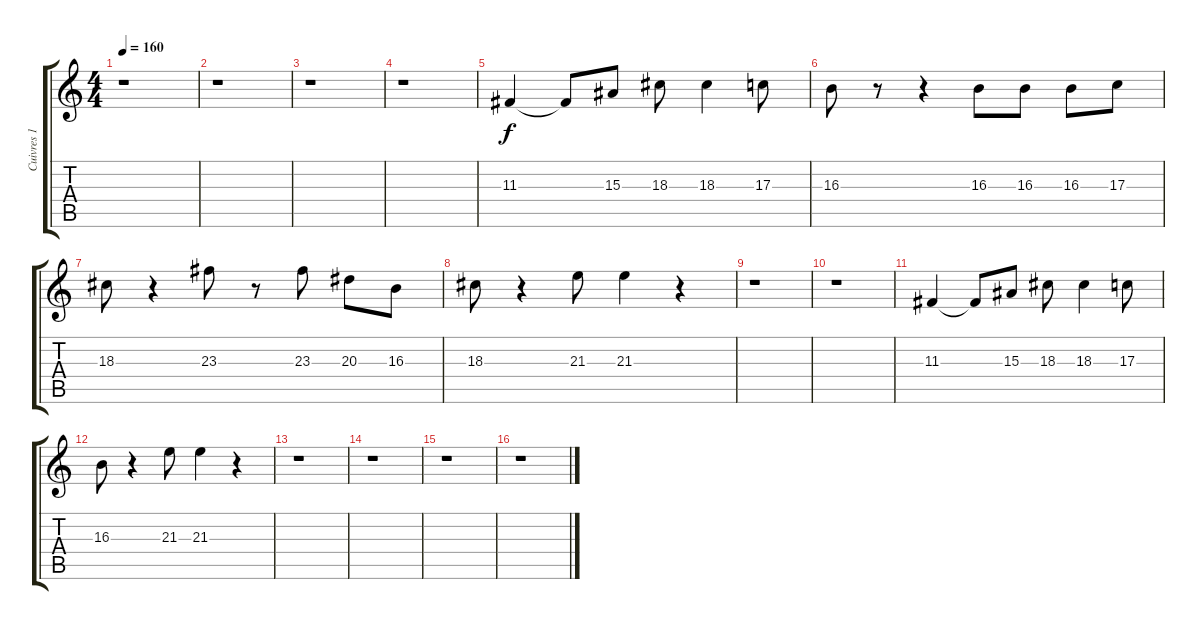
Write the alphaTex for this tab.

\track ("Cuivres 1" "Cuivres 1") {instrument trumpet}
\staff {score tabs}
\tuning (E4 B3 G3 D3 A2 E2) {hide}
\ts (4 4)
\tempo 160
\clef g2
\ks c
r.1{dy f} |
r.1 |
r.1 |
r.1 |
11.3.4 11.3{t}.8 15.3.8 18.3.8 18.3.4 17.3.8 |
16.3.8 r.8 r.4 16.3.8 16.3.8 16.3.8 17.3.8 |
18.3.8 r.4 23.3.8 r.8 23.3.8 20.3.8 16.3.8 |
18.3.8 r.4 21.3.8 21.3.4 r.4 |
r.1 |
r.1 |
11.3.4 11.3{t}.8 15.3.8 18.3.8 18.3.4 17.3.8 |
16.3.8 r.4 21.3.8 21.3.4 r.4 |
r.1 |
r.1 |
r.1 |
r.1
